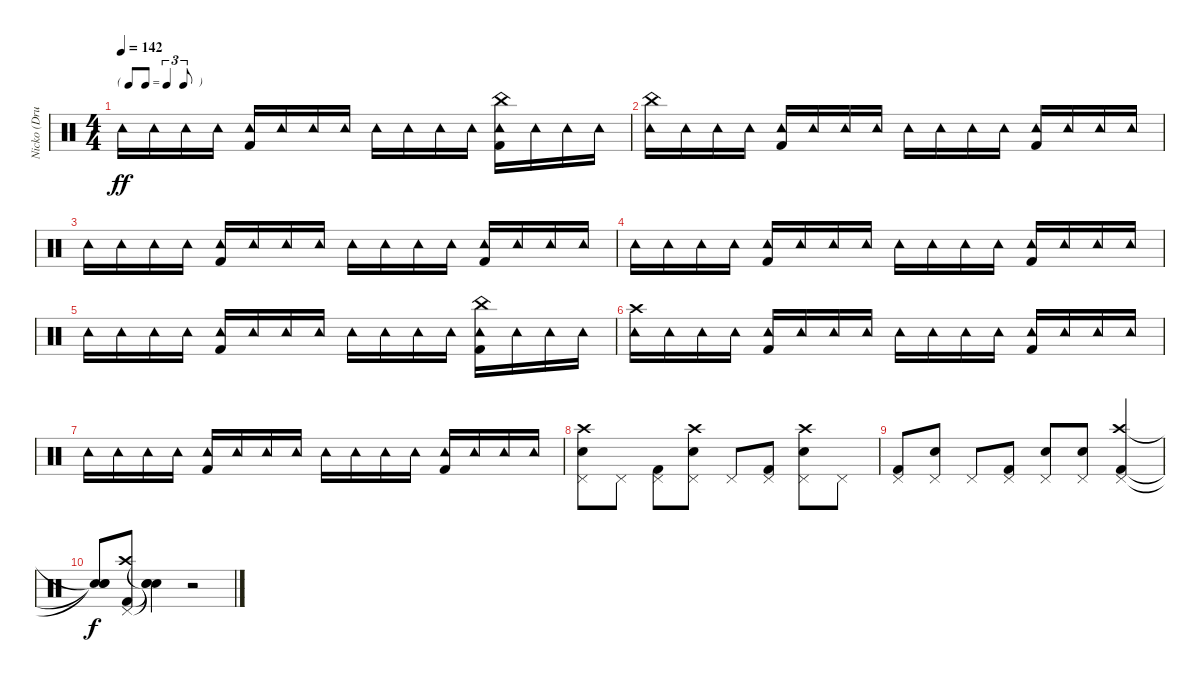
\track ("Nicko (Drums)" "Nicko (Dru") {instrument percussion}
\staff {score}
\articulation defaults
\ts (4 4)
\tf triplet8th
\tempo 142
\clef neutral
\ks c "Tambourine (hit)".16{dy ff} "Tambourine (hit)".16 "Tambourine (hit)".16 "Tambourine (hit)".16
("Kick (hit) 2" "Tambourine (hit)").16 "Tambourine (hit)".16 "Tambourine (hit)".16 "Tambourine (hit)".16 "Tambourine (hit)".16 "Tambourine (hit)".16 "Tambourine (hit)".16 "Tambourine (hit)".16 ("Kick (hit) 2" "China (hit)" "Tambourine (hit)").16 "Tambourine (hit)".16 "Tambourine (hit)".16 "Tambourine (hit)".16 |
("China (hit)" "Tambourine (hit)").16 "Tambourine (hit)".16 "Tambourine (hit)".16 "Tambourine (hit)".16 ("Kick (hit) 2" "Tambourine (hit)").16 "Tambourine (hit)".16 "Tambourine (hit)".16 "Tambourine (hit)".16 "Tambourine (hit)".16 "Tambourine (hit)".16 "Tambourine (hit)".16 "Tambourine (hit)".16 ("Kick (hit) 2" "Tambourine (hit)").16 "Tambourine (hit)".16 "Tambourine (hit)".16 "Tambourine (hit)".16 |
"Tambourine (hit)".16 "Tambourine (hit)".16 "Tambourine (hit)".16 "Tambourine (hit)".16 ("Kick (hit) 2" "Tambourine (hit)").16 "Tambourine (hit)".16 "Tambourine (hit)".16 "Tambourine (hit)".16 "Tambourine (hit)".16 "Tambourine (hit)".16 "Tambourine (hit)".16 "Tambourine (hit)".16 ("Kick (hit) 2" "Tambourine (hit)").16 "Tambourine (hit)".16 "Tambourine (hit)".16 "Tambourine (hit)".16 |
"Tambourine (hit)".16 "Tambourine (hit)".16 "Tambourine (hit)".16 "Tambourine (hit)".16 ("Kick (hit) 2" "Tambourine (hit)").16 "Tambourine (hit)".16 "Tambourine (hit)".16 "Tambourine (hit)".16 "Tambourine (hit)".16 "Tambourine (hit)".16 "Tambourine (hit)".16 "Tambourine (hit)".16 ("Kick (hit) 2" "Tambourine (hit)").16 "Tambourine (hit)".16 "Tambourine (hit)".16 "Tambourine (hit)".16 |
"Tambourine (hit)".16 "Tambourine (hit)".16 "Tambourine (hit)".16 "Tambourine (hit)".16 ("Kick (hit) 2" "Tambourine (hit)").16 "Tambourine (hit)".16 "Tambourine (hit)".16 "Tambourine (hit)".16 "Tambourine (hit)".16 "Tambourine (hit)".16 "Tambourine (hit)".16 "Tambourine (hit)".16 ("Kick (hit) 2" "China (hit)" "Tambourine (hit)").16 "Tambourine (hit)".16 "Tambourine (hit)".16 "Tambourine (hit)".16 |
("Crash high (hit)" "Tambourine (hit)").16 "Tambourine (hit)".16 "Tambourine (hit)".16 "Tambourine (hit)".16 ("Kick (hit) 2" "Tambourine (hit)").16 "Tambourine (hit)".16 "Tambourine (hit)".16 "Tambourine (hit)".16 "Tambourine (hit)".16 "Tambourine (hit)".16 "Tambourine (hit)".16 "Tambourine (hit)".16 ("Kick (hit) 2" "Tambourine (hit)").16 "Tambourine (hit)".16 "Tambourine (hit)".16 "Tambourine (hit)".16 |
"Tambourine (hit)".16 "Tambourine (hit)".16 "Tambourine (hit)".16 "Tambourine (hit)".16 ("Kick (hit) 2" "Tambourine (hit)").16 "Tambourine (hit)".16 "Tambourine (hit)".16 "Tambourine (hit)".16 "Tambourine (hit)".16 "Tambourine (hit)".16 "Tambourine (hit)".16 "Tambourine (hit)".16 ("Kick (hit) 2" "Tambourine (hit)").16 "Tambourine (hit)".16 "Tambourine (hit)".16 "Tambourine (hit)".16 |
("Electric Snare (hit)" "Pedal Hi-Hat (hit)" "Crash high (hit)").8 "Pedal Hi-Hat (hit)".8 ("Kick (hit) 2" "Pedal Hi-Hat (hit)").8 ("Electric Snare (hit)" "Pedal Hi-Hat (hit)" "Crash high (hit)").8 "Pedal Hi-Hat (hit)".8 ("Kick (hit) 2" "Pedal Hi-Hat (hit)").8 ("Electric Snare (hit)" "Pedal Hi-Hat (hit)" "Crash high (hit)").8 "Pedal Hi-Hat (hit)".8 |
("Kick (hit) 2" "Pedal Hi-Hat (hit)").8 ("Electric Snare (hit)" "Pedal Hi-Hat (hit)").8 "Pedal Hi-Hat (hit)".8 ("Kick (hit) 2" "Pedal Hi-Hat (hit)").8 ("Electric Snare (hit)" "Pedal Hi-Hat (hit)").8 ("Electric Snare (hit)" "Pedal Hi-Hat (hit)").8 ("Kick (hit) 2" "Pedal Hi-Hat (hit)" "Crash high (hit)").4 |
("Snare (hit)"{t} "Snare (hit)"{t} "Snare (hit)"{t}).8{dy f} ("Kick (hit) 2" "Pedal Hi-Hat (hit)" "Crash high (hit)").8 ("Snare (hit)"{t} "Snare (hit)"{t} "Snare (hit)"{t}).4 r.2
